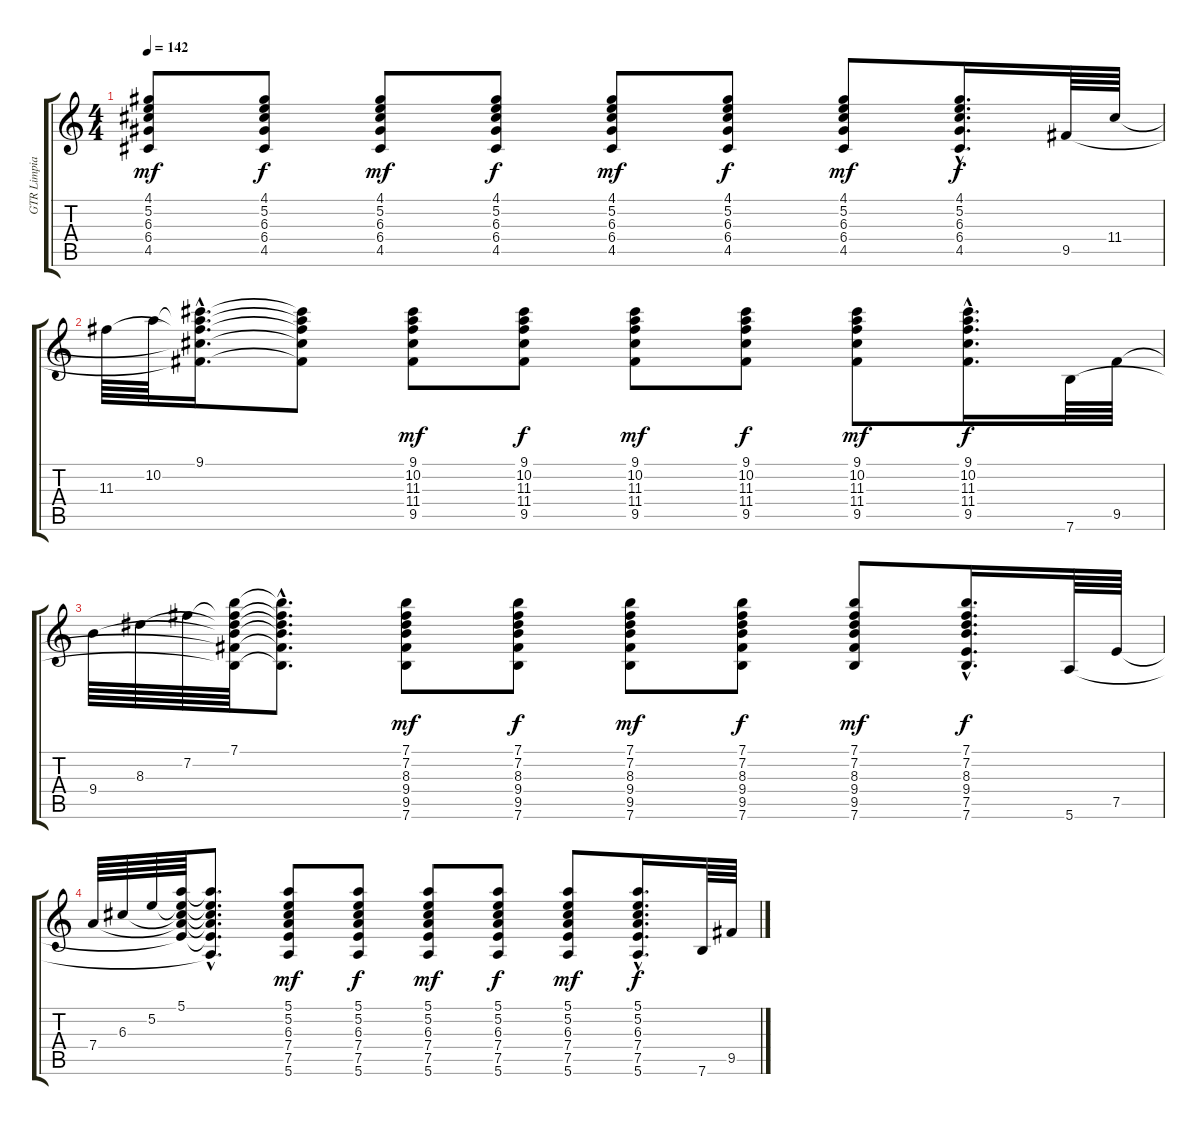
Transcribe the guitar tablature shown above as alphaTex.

\track ("GTR Limpia" "GTR Limpia") {instrument acousticguitarsteel}
\staff {score tabs}
\tuning (E4 B3 G3 D3 A2 E2) {hide}
\ts (4 4)
\tempo 142
\clef g2
\ks c
(4.1 5.2 6.3 6.4 4.5).8{dy mf} (4.1 5.2 6.3 6.4 4.5).8{dy f} (4.1 5.2 6.3 6.4 4.5).8{dy mf} (4.1 5.2 6.3 6.4 4.5).8{dy f} (4.1 5.2 6.3 6.4 4.5).8{dy mf} (4.1 5.2 6.3 6.4 4.5).8{dy f} (4.1 5.2 6.3 6.4 4.5).8{dy mf} (4.1{hac} 5.2{hac} 6.3{hac} 6.4{hac} 4.5{hac}).16{d dy f} 9.5.64 11.4.64 |
11.3.64 10.2.64 (9.1{hac} 10.2{hac t} 11.3{hac t} 11.4{hac t} 9.5{hac t}).16{d} (9.1{t} 10.2{t} 11.3{t} 11.4{t} 9.5{t}).8 (9.1 10.2 11.3 11.4 9.5).8{dy mf} (9.1 10.2 11.3 11.4 9.5).8{dy f} (9.1 10.2 11.3 11.4 9.5).8{dy mf} (9.1 10.2 11.3 11.4 9.5).8{dy f} (9.1 10.2 11.3 11.4 9.5).8{dy mf} (9.1{hac} 10.2{hac} 11.3{hac} 11.4{hac} 9.5{hac}).16{d dy f} 7.6.64 9.5.64 |
9.4.64 8.3.64 7.2.64 (7.1 7.2{t} 8.3{t} 9.4{t} 9.5{t} 7.6{t}).64 (7.1{hac t} 7.2{hac t} 8.3{hac t} 9.4{hac t} 9.5{hac t} 7.6{hac t}).8{d} (7.1 7.2 8.3 9.4 9.5 7.6).8{dy mf} (7.1 7.2 8.3 9.4 9.5 7.6).8{dy f} (7.1 7.2 8.3 9.4 9.5 7.6).8{dy mf} (7.1 7.2 8.3 9.4 9.5 7.6).8{dy f} (7.1 7.2 8.3 9.4 9.5 7.6).8{dy mf} (7.1{hac} 7.2{hac} 8.3{hac} 9.4{hac} 7.5{hac} 7.6{hac}).16{d dy f} 5.6.64 7.5.64 |
7.4.64 6.3.64 5.2.64 (5.1 5.2{t} 6.3{t} 7.4{t} 7.5{t}).64 (5.1{hac t} 5.2{hac t} 6.3{hac t} 7.4{hac t} 7.5{hac t} 5.6{hac t}).8{d} (5.1 5.2 6.3 7.4 7.5 5.6).8{dy mf} (5.1 5.2 6.3 7.4 7.5 5.6).8{dy f} (5.1 5.2 6.3 7.4 7.5 5.6).8{dy mf} (5.1 5.2 6.3 7.4 7.5 5.6).8{dy f} (5.1 5.2 6.3 7.4 7.5 5.6).8{dy mf} (5.1{hac} 5.2{hac} 6.3{hac} 7.4{hac} 7.5{hac} 5.6{hac}).16{d dy f} 7.6.64 9.5.64
